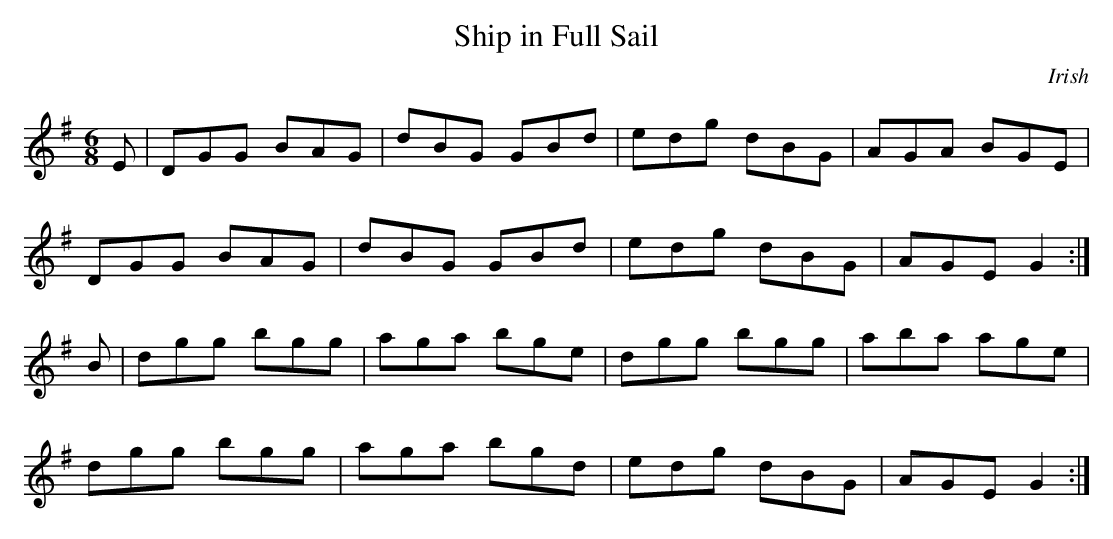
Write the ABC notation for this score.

X:1
T:Ship in Full Sail
M:6/8
K:G
E | DGG BAG | dBG GBd | edg dBG | AGA BGE |
DGG BAG | dBG GBd | edg dBG | AGE G2 :|
B | dgg bgg | aga bge | dgg bgg | aba age |
dgg bgg | aga bgd | edg dBG | AGE G2 :|
